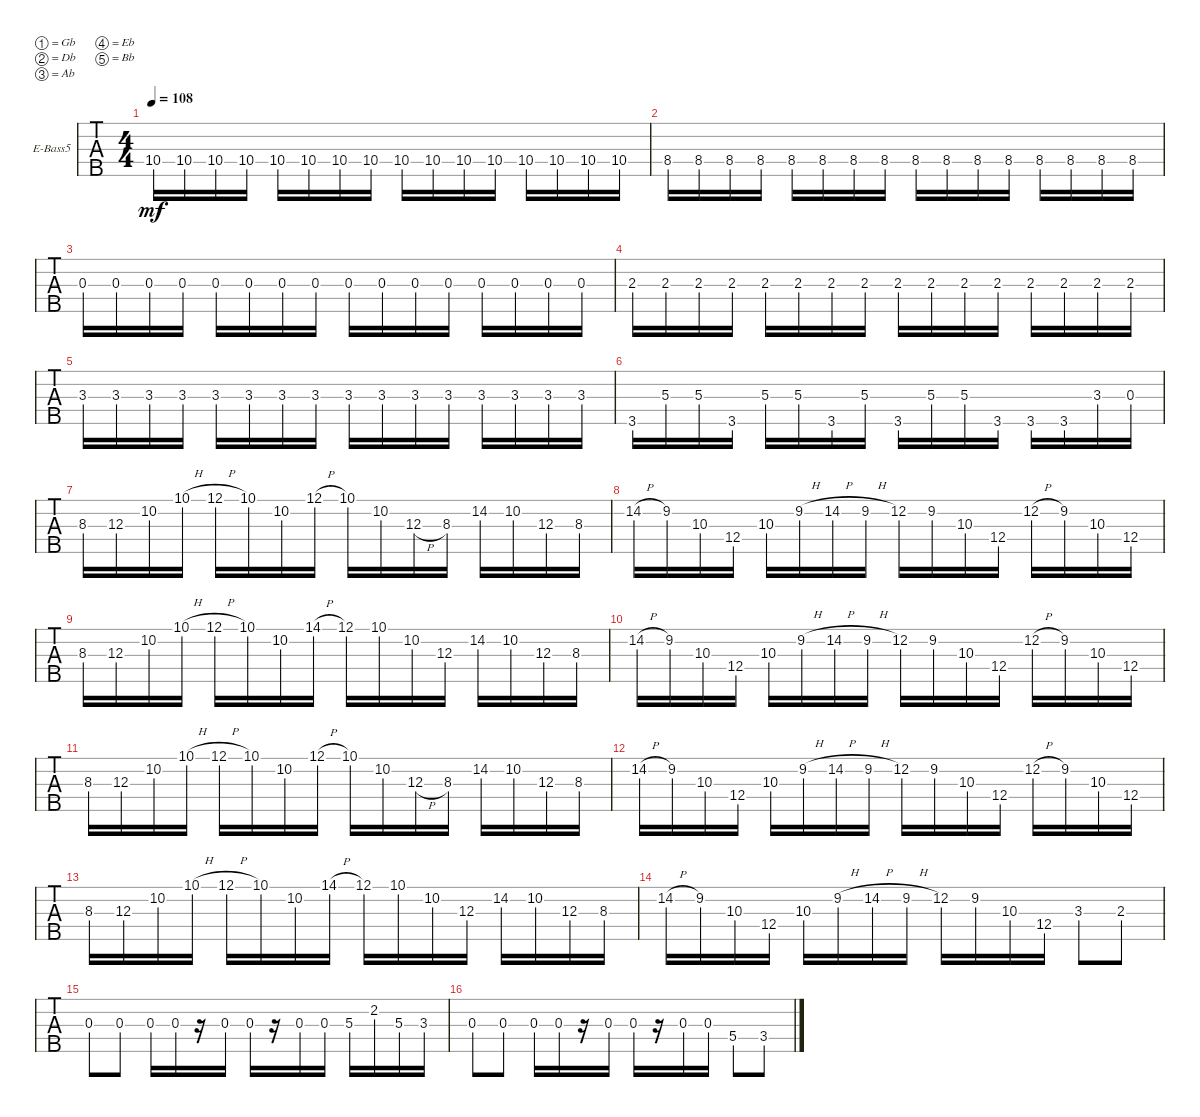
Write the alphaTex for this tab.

\defaultSystemsLayout 4
\bracketExtendMode groupsimilarinstruments
\firstSystemTrackNameOrientation horizontal
\otherSystemsTrackNameOrientation horizontal
\track ("Electric Bass" "E-Bass5") {instrument electricbassfinger}
\staff {tabs}
\tuning (Gb2 Db2 Ab1 Eb1 Bb0)
\ts (4 4)
\tempo 108
\clef f4
\ks c
10.4.16{dy mf} 10.4.16 10.4.16 10.4.16 10.4.16 10.4.16 10.4.16 10.4.16 10.4.16 10.4.16 10.4.16 10.4.16 10.4.16 10.4.16 10.4.16 10.4.16 |
8.4.16 8.4.16 8.4.16 8.4.16 8.4.16 8.4.16 8.4.16 8.4.16 8.4.16 8.4.16 8.4.16 8.4.16 8.4.16 8.4.16 8.4.16 8.4.16 |
0.3.16 0.3.16 0.3.16 0.3.16 0.3.16 0.3.16 0.3.16 0.3.16 0.3.16 0.3.16 0.3.16 0.3.16 0.3.16 0.3.16 0.3.16 0.3.16 |
2.3.16 2.3.16 2.3.16 2.3.16 2.3.16 2.3.16 2.3.16 2.3.16 2.3.16 2.3.16 2.3.16 2.3.16 2.3.16 2.3.16 2.3.16 2.3.16 |
3.3.16 3.3.16 3.3.16 3.3.16 3.3.16 3.3.16 3.3.16 3.3.16 3.3.16 3.3.16 3.3.16 3.3.16 3.3.16 3.3.16 3.3.16 3.3.16 |
3.5.16 5.3.16 5.3.16 3.5.16 5.3.16 5.3.16 3.5.16 5.3.16 3.5.16 5.3.16 5.3.16 3.5.16 3.5.16 3.5.16 3.3.16 0.3.16 |
8.3.16 12.3.16 10.2.16 10.1{h}.16 12.1{h}.16 10.1.16 10.2.16 12.1{h}.16 10.1.16 10.2.16 12.3{h}.16 8.3.16 14.2.16 10.2.16 12.3.16 8.3.16 |
14.2{h}.16 9.2.16 10.3.16 12.4.16 10.3.16 9.2{h}.16 14.2{h}.16 9.2{h}.16 12.2.16 9.2.16 10.3.16 12.4.16 12.2{h}.16 9.2.16 10.3.16 12.4.16 |
8.3.16 12.3.16 10.2.16 10.1{h}.16 12.1{h}.16 10.1.16 10.2.16 14.1{h}.16 12.1.16 10.1.16 10.2.16 12.3.16 14.2.16 10.2.16 12.3.16 8.3.16 |
14.2{h}.16 9.2.16 10.3.16 12.4.16 10.3.16 9.2{h}.16 14.2{h}.16 9.2{h}.16 12.2.16 9.2.16 10.3.16 12.4.16 12.2{h}.16 9.2.16 10.3.16 12.4.16 |
8.3.16 12.3.16 10.2.16 10.1{h}.16 12.1{h}.16 10.1.16 10.2.16 12.1{h}.16 10.1.16 10.2.16 12.3{h}.16 8.3.16 14.2.16 10.2.16 12.3.16 8.3.16 |
14.2{h}.16 9.2.16 10.3.16 12.4.16 10.3.16 9.2{h}.16 14.2{h}.16 9.2{h}.16 12.2.16 9.2.16 10.3.16 12.4.16 12.2{h}.16 9.2.16 10.3.16 12.4.16 |
8.3.16 12.3.16 10.2.16 10.1{h}.16 12.1{h}.16 10.1.16 10.2.16 14.1{h}.16 12.1.16 10.1.16 10.2.16 12.3.16 14.2.16 10.2.16 12.3.16 8.3.16 |
14.2{h}.16 9.2.16 10.3.16 12.4.16 10.3.16 9.2{h}.16 14.2{h}.16 9.2{h}.16 12.2.16 9.2.16 10.3.16 12.4.16 3.3.8 2.3.8 |
0.3.8 0.3{st}.8 0.3.16 0.3.16 r.16 0.3.16 0.3.16 r.16 0.3.16 0.3.16 5.3.16 2.2.16 5.3.16 3.3.16 |
0.3.8 0.3{st}.8 0.3.16 0.3.16 r.16 0.3.16 0.3.16 r.16 0.3.16 0.3.16 5.4.8 3.4.8
